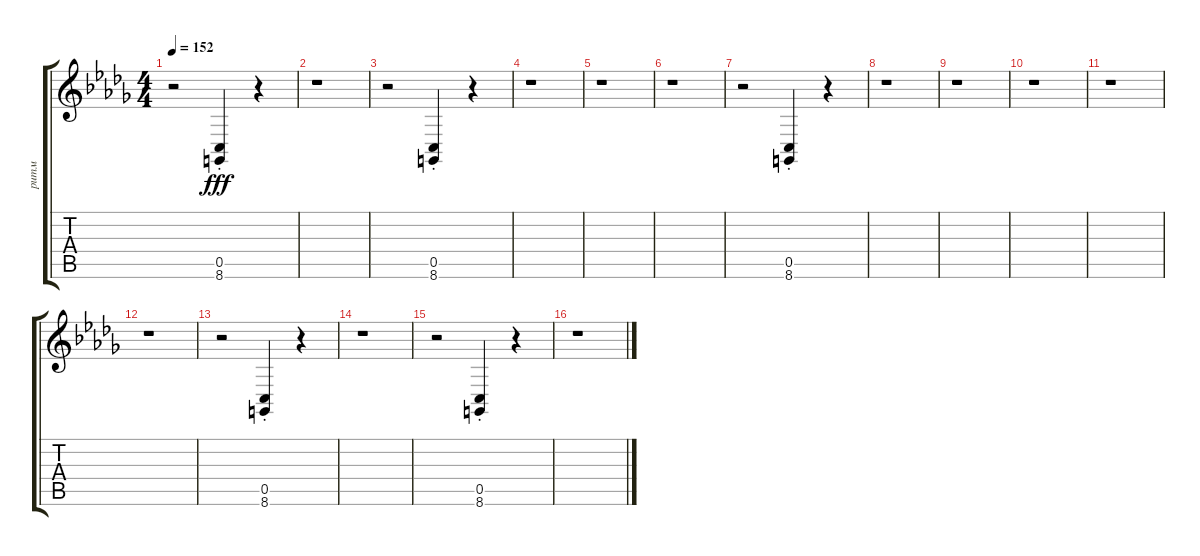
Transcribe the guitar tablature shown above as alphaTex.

\track ("ритм" "ритм") {instrument stringensemble1}
\staff {score tabs}
\tuning (E4 B3 G3 Db3 G2 E2) {hide}
\ts (4 4)
\tempo 152
\clef g2
\ks bbminor
r.2{dy fff} (0.5{st} 8.6{st}).4 r.4 |
r.1 |
r.2 (0.5{st} 8.6{st}).4 r.4 |
r.1 |
r.1 |
r.1 |
r.2 (0.5{st} 8.6{st}).4 r.4 |
r.1 |
r.1 |
r.1 |
r.1 |
r.1 |
r.2 (0.5{st} 8.6{st}).4 r.4 |
r.1 |
r.2 (0.5{st} 8.6{st}).4 r.4 |
r.1
